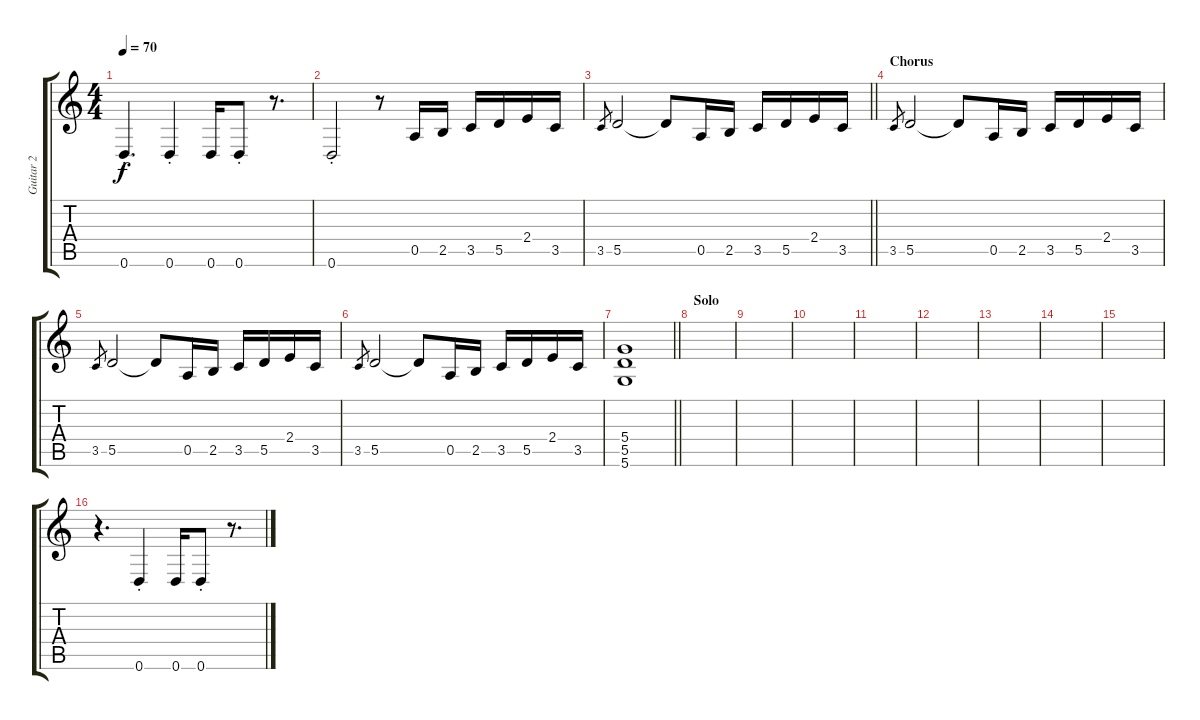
\track ("Guitar 2" "Guitar 2") {instrument distortionguitar}
\staff {score tabs}
\tuning (E4 B3 G3 D3 A2 D2) {hide}
\ts (4 4)
\tempo 70
\clef g2
\ks c
0.6{st}.4{d dy f} 0.6{st}.4 0.6.16 0.6{st}.8 r.8{d} |
0.6{st}.2 r.8 0.5.16 2.5.16 3.5.16 5.5.16 2.4.16 3.5.16 |
\barLineRight lightlight
3.5.8{gr} 5.5.2 5.5{t}.8 0.5.16 2.5.16 3.5.16 5.5.16 2.4.16 3.5.16 |
\section ("" "Chorus")
3.5.8{gr} 5.5.2 5.5{t}.8 0.5.16 2.5.16 3.5.16 5.5.16 2.4.16 3.5.16 |
3.5.8{gr} 5.5.2 5.5{t}.8 0.5.16 2.5.16 3.5.16 5.5.16 2.4.16 3.5.16 |
3.5.8{gr} 5.5.2 5.5{t}.8 0.5.16 2.5.16 3.5.16 5.5.16 2.4.16 3.5.16 |
\barLineRight lightlight
(5.4 5.5 5.6).1 |
\section ("" "Solo")
|
|
|
|
|
|
|
|
r.4{d} 0.6{st}.4 0.6.16 0.6{st}.8 r.8{d}
